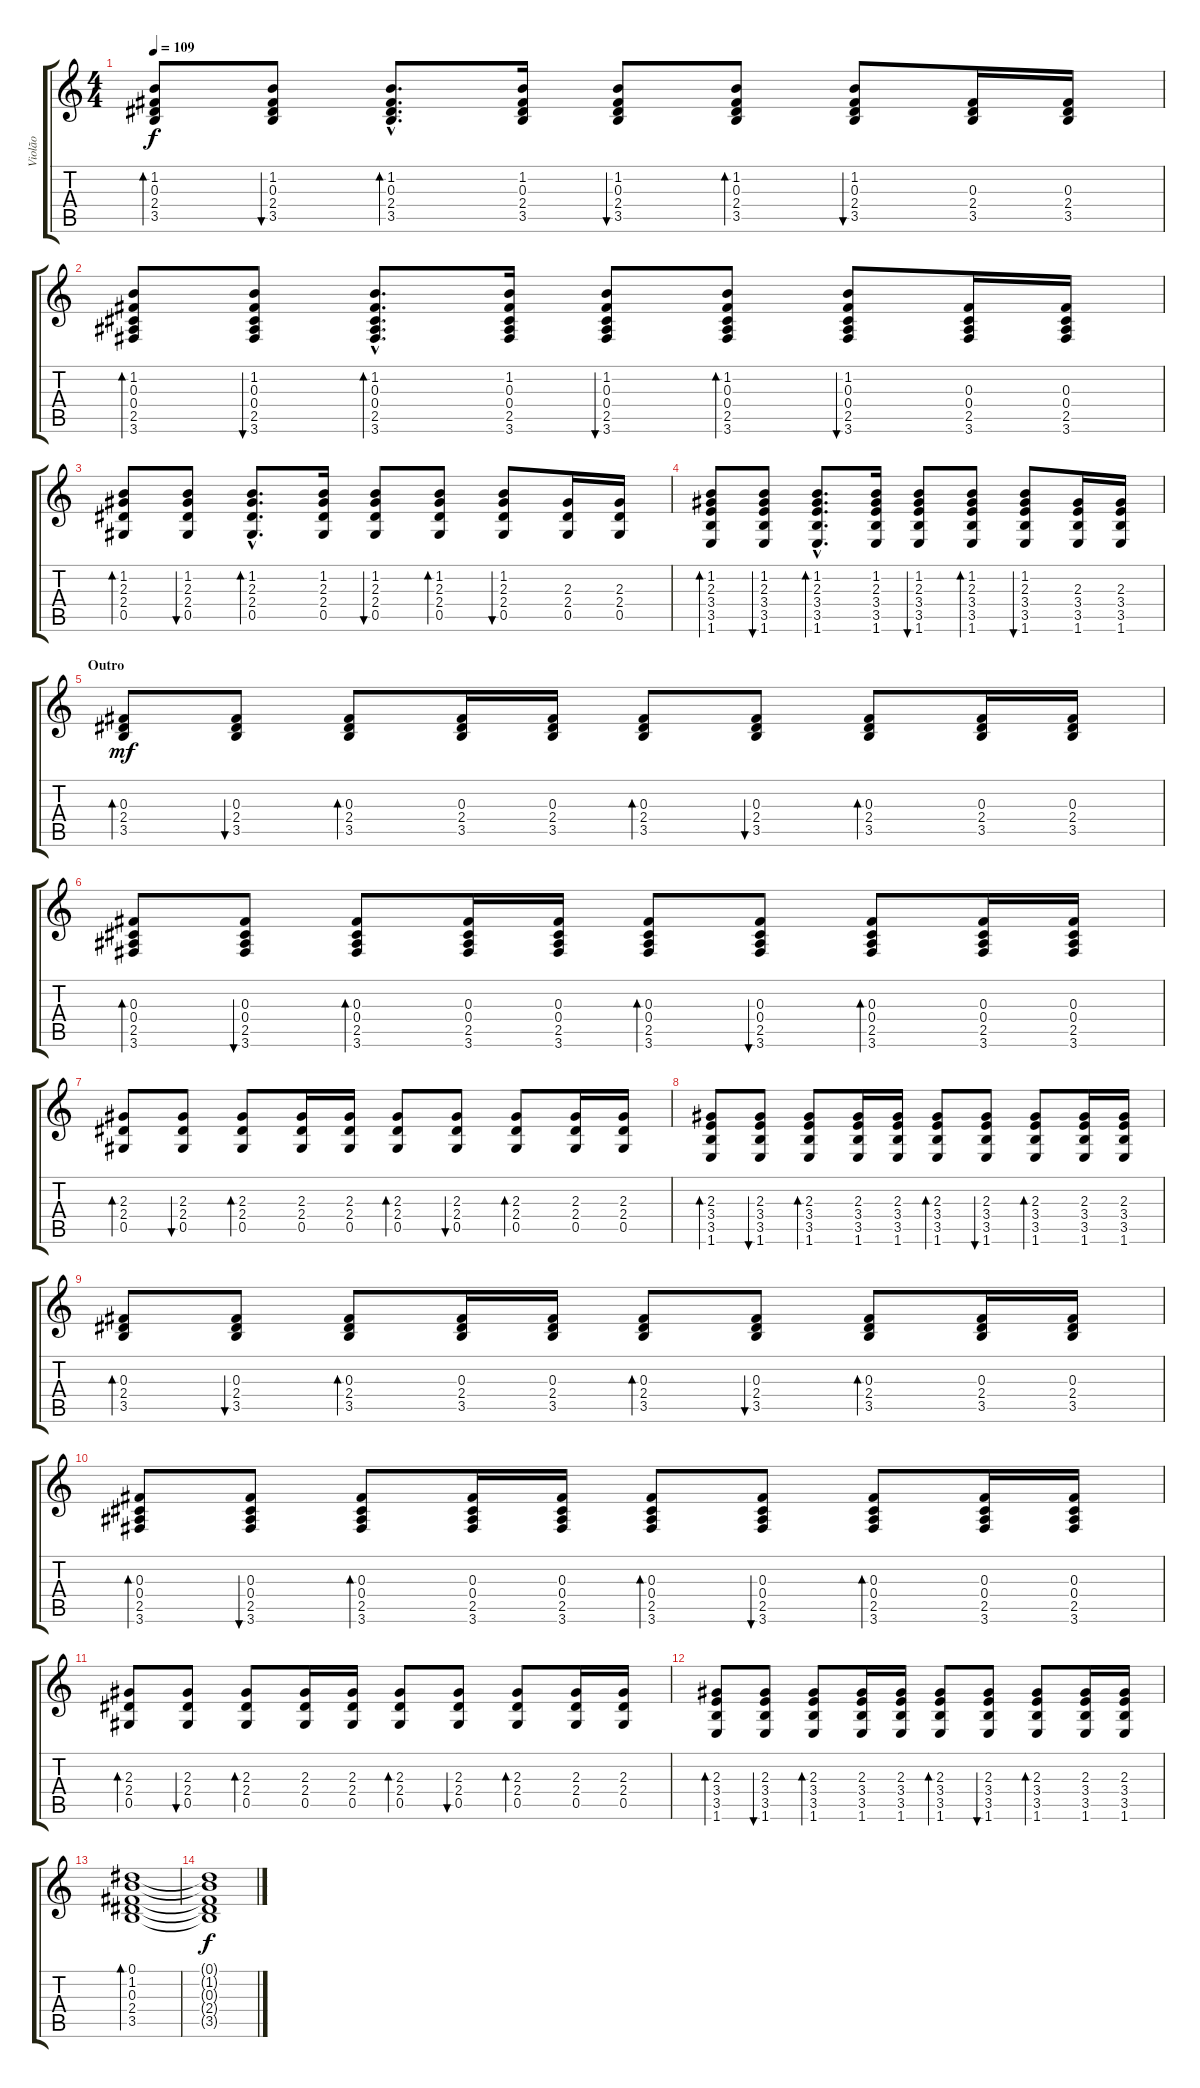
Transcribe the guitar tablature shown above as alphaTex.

\track ("Violão" "Violão") {instrument acousticguitarnylon}
\staff {score tabs}
\tuning (Eb4 Bb3 Gb3 Db3 Ab2 Eb2) {hide}
\ts (4 4)
\tempo 109
\clef g2
\ks c
(1.2 0.3 2.4 3.5).8{bd 60 dy f} (1.2 0.3 2.4 3.5).8{bu 60} (1.2{hac} 0.3{hac} 2.4{hac} 3.5{hac}).8{d bd 60} (1.2 0.3 2.4 3.5).16 (1.2 0.3 2.4 3.5).8{bu 60} (1.2 0.3 2.4 3.5).8{bd 60} (1.2 0.3 2.4 3.5).8{bu 60} (0.3 2.4 3.5).16 (0.3 2.4 3.5).16 |
(1.2 0.3 0.4 2.5 3.6).8{bd 60} (1.2 0.3 0.4 2.5 3.6).8{bu 60} (1.2{hac} 0.3{hac} 0.4{hac} 2.5{hac} 3.6{hac}).8{d bd 60} (1.2 0.3 0.4 2.5 3.6).16 (1.2 0.3 0.4 2.5 3.6).8{bu 60} (1.2 0.3 0.4 2.5 3.6).8{bd 60} (1.2 0.3 0.4 2.5 3.6).8{bu 60} (0.3 0.4 2.5 3.6).16 (0.3 0.4 2.5 3.6).16 |
(1.2 2.3 2.4 0.5).8{bd 60} (1.2 2.3 2.4 0.5).8{bu 60} (1.2{hac} 2.3{hac} 2.4{hac} 0.5{hac}).8{d bd 60} (1.2 2.3 2.4 0.5).16 (1.2 2.3 2.4 0.5).8{bu 60} (1.2 2.3 2.4 0.5).8{bd 60} (1.2 2.3 2.4 0.5).8{bu 60} (2.3 2.4 0.5).16 (2.3 2.4 0.5).16 |
(1.2 2.3 3.4 3.5 1.6).8{bd 60} (1.2 2.3 3.4 3.5 1.6).8{bu 60} (1.2{hac} 2.3{hac} 3.4{hac} 3.5{hac} 1.6{hac}).8{d bd 60} (1.2 2.3 3.4 3.5 1.6).16 (1.2 2.3 3.4 3.5 1.6).8{bu 60} (1.2 2.3 3.4 3.5 1.6).8{bd 60} (1.2 2.3 3.4 3.5 1.6).8{bu 60} (2.3 3.4 3.5 1.6).16 (2.3 3.4 3.5 1.6).16 |
\section ("" "Outro")
(0.3 2.4 3.5).8{bd 60 dy mf} (0.3 2.4 3.5).8{bu 60} (0.3 2.4 3.5).8{bd 60} (0.3 2.4 3.5).16 (0.3 2.4 3.5).16 (0.3 2.4 3.5).8{bd 60} (0.3 2.4 3.5).8{bu 60} (0.3 2.4 3.5).8{bd 60} (0.3 2.4 3.5).16 (0.3 2.4 3.5).16 |
(0.3 0.4 2.5 3.6).8{bd 60} (0.3 0.4 2.5 3.6).8{bu 60} (0.3 0.4 2.5 3.6).8{bd 60} (0.3 0.4 2.5 3.6).16 (0.3 0.4 2.5 3.6).16 (0.3 0.4 2.5 3.6).8{bd 60} (0.3 0.4 2.5 3.6).8{bu 60} (0.3 0.4 2.5 3.6).8{bd 60} (0.3 0.4 2.5 3.6).16 (0.3 0.4 2.5 3.6).16 |
(2.3 2.4 0.5).8{bd 60} (2.3 2.4 0.5).8{bu 60} (2.3 2.4 0.5).8{bd 60} (2.3 2.4 0.5).16 (2.3 2.4 0.5).16 (2.3 2.4 0.5).8{bd 60} (2.3 2.4 0.5).8{bu 60} (2.3 2.4 0.5).8{bd 60} (2.3 2.4 0.5).16 (2.3 2.4 0.5).16 |
(2.3 3.4 3.5 1.6).8{bd 60} (2.3 3.4 3.5 1.6).8{bu 60} (2.3 3.4 3.5 1.6).8{bd 60} (2.3 3.4 3.5 1.6).16 (2.3 3.4 3.5 1.6).16 (2.3 3.4 3.5 1.6).8{bd 60} (2.3 3.4 3.5 1.6).8{bu 60} (2.3 3.4 3.5 1.6).8{bd 60} (2.3 3.4 3.5 1.6).16 (2.3 3.4 3.5 1.6).16 |
(0.3 2.4 3.5).8{bd 60} (0.3 2.4 3.5).8{bu 60} (0.3 2.4 3.5).8{bd 60} (0.3 2.4 3.5).16 (0.3 2.4 3.5).16 (0.3 2.4 3.5).8{bd 60} (0.3 2.4 3.5).8{bu 60} (0.3 2.4 3.5).8{bd 60} (0.3 2.4 3.5).16 (0.3 2.4 3.5).16 |
(0.3 0.4 2.5 3.6).8{bd 60} (0.3 0.4 2.5 3.6).8{bu 60} (0.3 0.4 2.5 3.6).8{bd 60} (0.3 0.4 2.5 3.6).16 (0.3 0.4 2.5 3.6).16 (0.3 0.4 2.5 3.6).8{bd 60} (0.3 0.4 2.5 3.6).8{bu 60} (0.3 0.4 2.5 3.6).8{bd 60} (0.3 0.4 2.5 3.6).16 (0.3 0.4 2.5 3.6).16 |
(2.3 2.4 0.5).8{bd 60} (2.3 2.4 0.5).8{bu 60} (2.3 2.4 0.5).8{bd 60} (2.3 2.4 0.5).16 (2.3 2.4 0.5).16 (2.3 2.4 0.5).8{bd 60} (2.3 2.4 0.5).8{bu 60} (2.3 2.4 0.5).8{bd 60} (2.3 2.4 0.5).16 (2.3 2.4 0.5).16 |
(2.3 3.4 3.5 1.6).8{bd 60} (2.3 3.4 3.5 1.6).8{bu 60} (2.3 3.4 3.5 1.6).8{bd 60} (2.3 3.4 3.5 1.6).16 (2.3 3.4 3.5 1.6).16 (2.3 3.4 3.5 1.6).8{bd 60} (2.3 3.4 3.5 1.6).8{bu 60} (2.3 3.4 3.5 1.6).8{bd 60} (2.3 3.4 3.5 1.6).16 (2.3 3.4 3.5 1.6).16 |
(0.1 1.2 0.3 2.4 3.5).1{bd 120} |
(0.1{t} 1.2{t} 0.3{t} 2.4{t} 3.5{t}).1{dy f}
